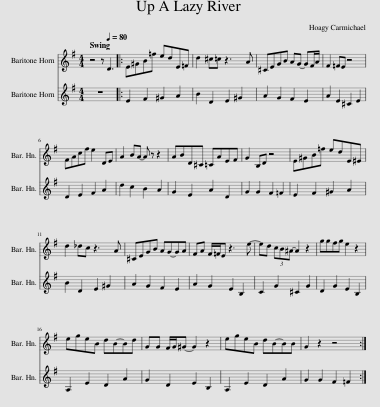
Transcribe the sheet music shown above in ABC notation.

X:1
%%score 1 2
L:1/8
M:4/4
I:linebreak $
K:none
V:1 treble transpose=-14
V:2 treble transpose=-14
V:1
[K:G] z4 z[Q:1/4=80] D3 |: E^GB=f edE=F | d2 ^c=c z3 A | ^CEGB AG- GF/A/ | F2 =FE z4 |$ %5
 FAcf e2 DE | A2 BA- A z z2 | ABD^C =CAEF | G2 B,D z4 | E^GB=f edE^E |$ %10
 d2 _dc z3 A | ^CEGB AG-GA | FA F/=F/E z3 e- | ed (3cB^A- A2 z2 | ggfg e2 z2 |$ %15
 egeB dB-Bd | GG F/G/^G- G2 z2 | egeB dB-BB | G2 z2 z4 :| %19
V:2
[K:G] z8 |: E2 F2 ^G2 A2 | B2 D2 E2 ^G2 | A2 G2 F2 E2 | A2 E2 ^C2 E2 |$ %5
 D2 E2 F2 A2 | d2 c2 B2 A2 | G2 E2 A2 D2 | G2 G2 F2 =F2 | E2 F2 ^G2 A2 |$ %10
 B2 D2 E2 ^G2 | A2 G2 F2 E2 | A2 G2 E2 B,2 | C2 G2 ^C2 G2 | D2 G2 E2 B,2 |$ %15
 A,2 E2 D2 A2 | G2 D2 E2 B,2 | A,2 E2 D2 A2 | G2 G2 F2 =F2 :| %19
